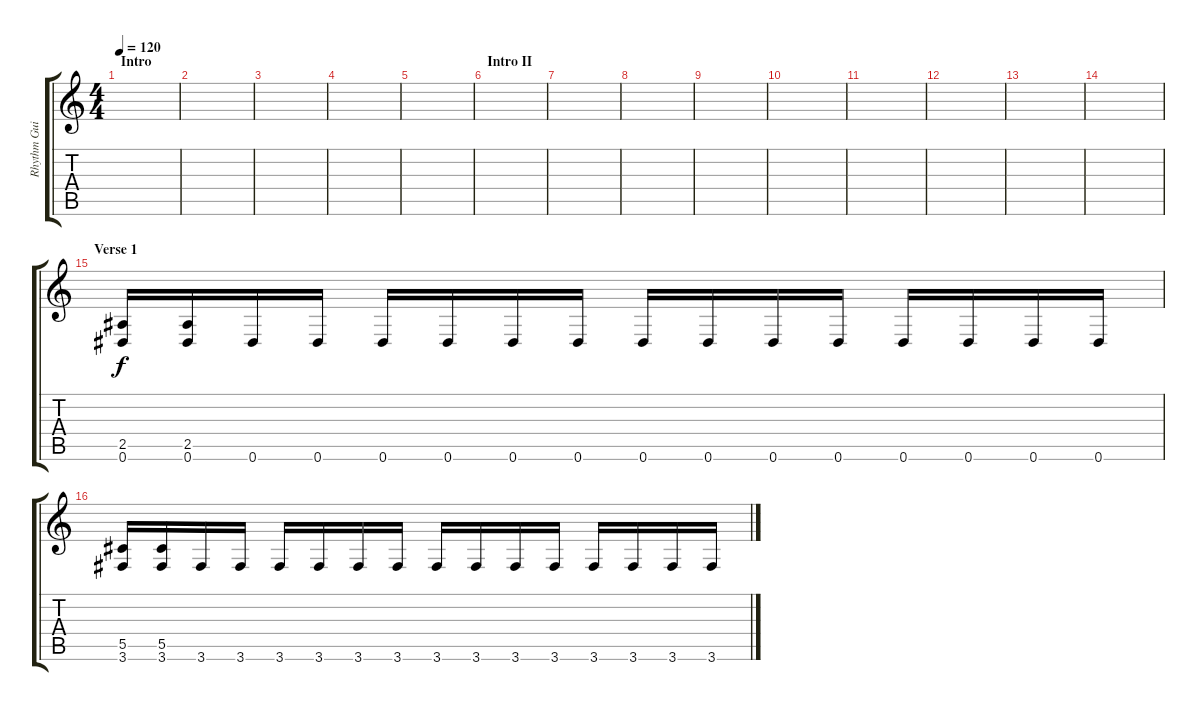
\track ("Rhythm Guitar" "Rhythm Gui") {instrument distortionguitar}
\staff {score tabs}
\tuning (Eb4 Bb3 Gb3 Db3 Ab2 Eb2) {hide}
\ts (4 4)
\section ("" "Intro")
\tempo 120
\clef g2
\ks c
|
|
|
|
|
\section ("" "Intro II")
|
|
|
|
|
|
|
|
|
\section ("" "Verse 1")
(2.5 0.6).16 (2.5 0.6).16 0.6.16 0.6.16 0.6.16 0.6.16 0.6.16 0.6.16 0.6.16 0.6.16 0.6.16 0.6.16 0.6.16 0.6.16 0.6.16 0.6.16 |
(5.5 3.6).16 (5.5 3.6).16 3.6.16 3.6.16 3.6.16 3.6.16 3.6.16 3.6.16 3.6.16 3.6.16 3.6.16 3.6.16 3.6.16 3.6.16 3.6.16 3.6.16
